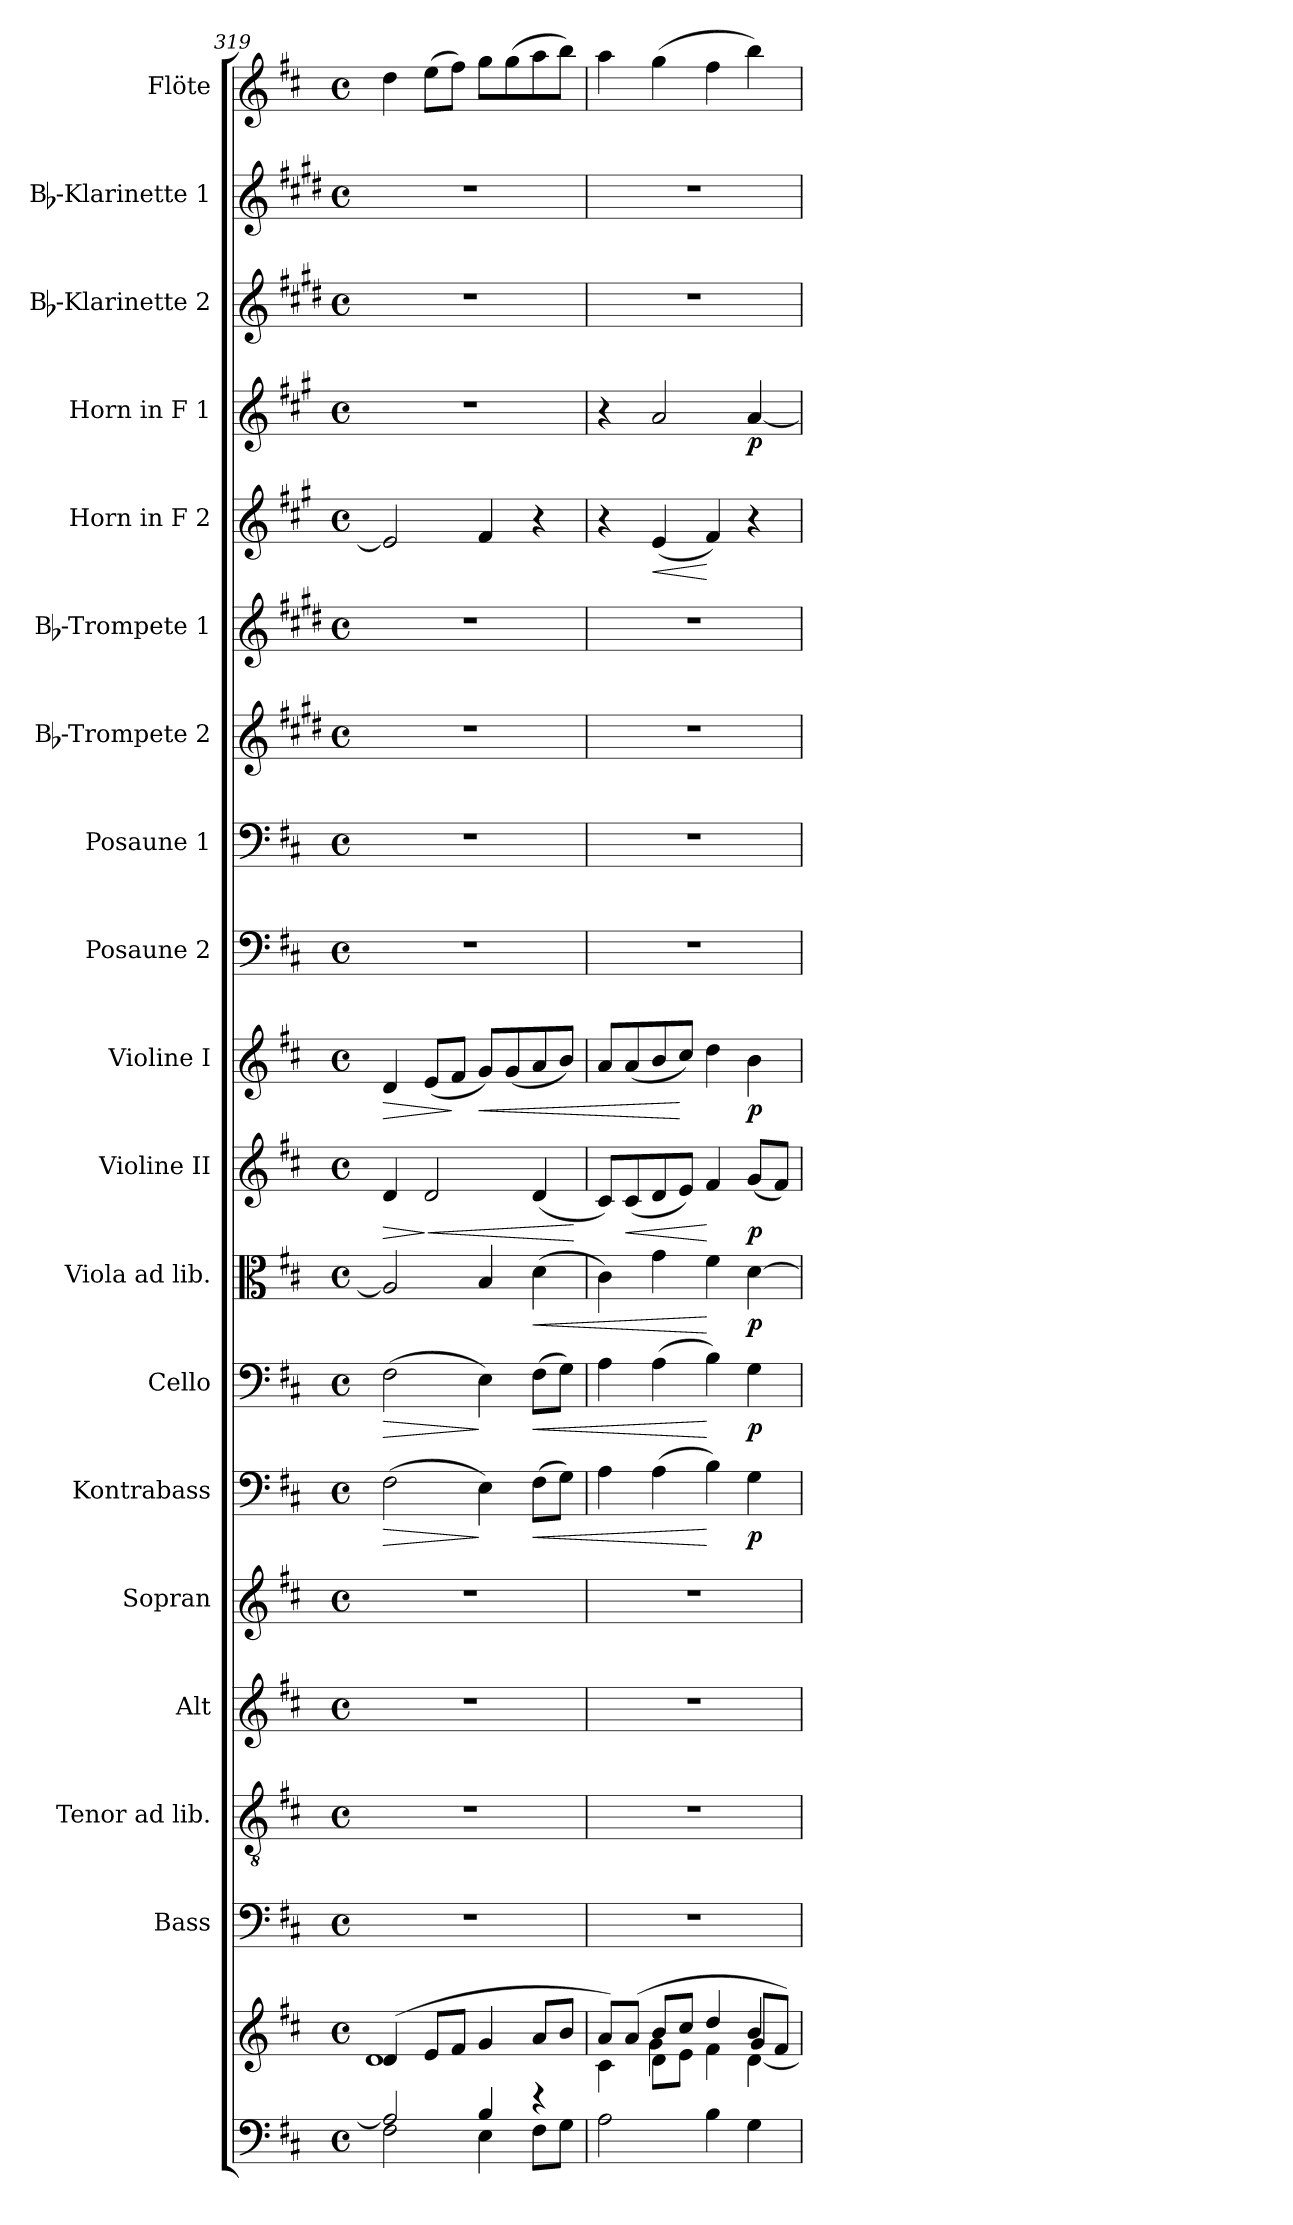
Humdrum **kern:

**kern	**kern	**kern	**kern	**kern	**kern	**kern	**dynam	**kern	**dynam	**kern	**dynam	**kern	**dynam	**kern	**dynam	**kern	**kern	**kern	**kern	**kern	**dynam	**kern	**dynam	**kern	**kern	**kern
*part19	*part19	*part18	*part17	*part16	*part15	*part14	*part14	*part13	*part13	*part12	*part12	*part11	*part11	*part10	*part10	*part9	*part8	*part7	*part6	*part5	*part5	*part4	*part4	*part3	*part2	*part1
*staff20	*staff19	*staff18	*staff17	*staff16	*staff15	*staff14	*staff14	*staff13	*staff13	*staff12	*staff12	*staff11	*staff11	*staff10	*staff10	*staff9	*staff8	*staff7	*staff6	*staff5	*staff5	*staff4	*staff4	*staff3	*staff2	*staff1
*	*	*I"Bass	*I"Tenor ad lib.	*I"Alt	*I"Sopran	*I"Kontrabass	*	*I"Cello	*	*I"Viola ad lib.	*	*I"Violine II	*	*I"Violine I	*	*I"Posaune 2	*I"Posaune 1	*I"Bb-Trompete 2	*I"Bb-Trompete 1	*I"Horn in F 2	*	*I"Horn in F 1	*	*I"Bb-Klarinette 2	*I"Bb-Klarinette 1	*I"Flöte
*	*	*I'B.	*I'T.	*I'A.	*I'S.	*I'Kb.	*	*	*	*I'Vla.	*	*I'Vl. II	*	*I'Vl. I	*	*I'Pos. 2	*I'Pos. 1	*I'Bb Trp. 2	*I'Bb Trp. 1	*	*	*	*	*I'Bb Kl. 2	*I'Bb Kl. 1	*I'Fl.
*clefF4	*clefG2	*clefF4	*clefGv2	*clefG2	*clefG2	*clefF4	*	*clefF4	*	*clefC3	*	*clefG2	*	*clefG2	*	*clefF4	*clefF4	*clefG2	*clefG2	*clefG2	*	*clefG2	*	*clefG2	*clefG2	*clefG2
*	*	*	*	*	*	*ITrd7c12	*	*	*	*	*	*	*	*	*	*	*	*ITrd1c2	*ITrd1c2	*ITrd4c7	*	*ITrd4c7	*	*ITrd1c2	*ITrd1c2	*
*k[f#c#]	*k[f#c#]	*k[f#c#]	*k[f#c#]	*k[f#c#]	*k[f#c#]	*k[f#c#]	*	*k[f#c#]	*	*k[f#c#]	*	*k[f#c#]	*	*k[f#c#]	*	*k[f#c#]	*k[f#c#]	*k[f#c#]	*k[f#c#]	*k[f#c#]	*	*k[f#c#]	*	*k[f#c#]	*k[f#c#]	*k[f#c#]
*D:	*D:	*D:	*D:	*D:	*D:	*D:	*	*D:	*	*D:	*	*D:	*	*D:	*	*D:	*D:	*D:	*D:	*D:	*	*D:	*	*D:	*D:	*D:
*M4/4	*M4/4	*M4/4	*M4/4	*M4/4	*M4/4	*M4/4	*	*M4/4	*	*M4/4	*	*M4/4	*	*M4/4	*	*M4/4	*M4/4	*M4/4	*M4/4	*M4/4	*	*M4/4	*	*M4/4	*M4/4	*M4/4
*met(c)	*met(c)	*met(c)	*met(c)	*met(c)	*met(c)	*met(c)	*	*met(c)	*	*met(c)	*	*met(c)	*	*met(c)	*	*met(c)	*met(c)	*met(c)	*met(c)	*met(c)	*	*met(c)	*	*met(c)	*met(c)	*met(c)
=319	=319	=319	=319	=319	=319	=319	=319	=319	=319	=319	=319	=319	=319	=319	=319	=319	=319	=319	=319	=319	=319	=319	=319	=319	=319	=319
*^	*^	*	*	*	*	*	*	*	*	*	*	*	*	*	*	*	*	*	*	*	*	*	*	*	*	*
!	!	!	!	!	!	!	!	!	!LO:HP:b	!	!LO:HP:b	!	!	!	!LO:HP:b	!	!LO:HP:b	!	!	!	!	!	!	!	!	!	!	!
2A/]	2F#\	(4d/	1d	1r	1r	1r	1r	(>2FF#\	>	(>2F#\	>	2A/]	.	4d/	>	4d/	>	1r	1r	1r	1r	2A/]	.	1r	.	1r	1r	4dd\
!	!	!	!	!	!	!	!	!	!	!	!	!	!	!	!LO:HP:n=1:b	!	!	!	!	!	!	!	!	!	!	!	!	!
.	.	8e/L	.	.	.	.	.	.	.	.	.	.	.	2d/	] <	(<8e/L	.	.	.	.	.	.	.	.	.	.	.	(>8ee\L
.	.	8f#/J	.	.	.	.	.	.	.	.	.	.	.	.	.	8f#/J	]	.	.	.	.	.	.	.	.	.	.	8ff#\J)
!	!	!	!	!	!	!	!	!	!	!	!	!	!	!	!	!	!LO:HP:b	!	!	!	!	!	!	!	!	!	!	!
4B/	4E\	4g/	.	.	.	.	.	4EE\)	]	4E\)	]	4B/	.	.	.	8g/L)	<	.	.	.	.	4B/	.	.	.	.	.	8gg\L
.	.	.	.	.	.	.	.	.	.	.	.	.	.	.	.	(<8g/	.	.	.	.	.	.	.	.	.	.	.	(>8gg\
!	!	!	!	!	!	!	!	!	!LO:HP:b	!	!LO:HP:b	!	!LO:HP:b	!	!	!	!	!	!	!	!	!	!	!	!	!	!	!
4rd	8F#\L	8a/L	.	.	.	.	.	(>8FF#\L	<	(>8F#\L	<	(>4d\	<	(<4d/	.	8a/	.	.	.	.	.	4r	.	.	.	.	.	8aa\
.	8G\J	8b/J	.	.	.	.	.	8GG\J)	.	8G\J)	.	.	.	.	.	8b/J)	.	.	.	.	.	.	.	.	.	.	.	8bb\J)
*v	*v	*	*	*	*	*	*	*	*	*	*	*	*	*	*	*	*	*	*	*	*	*	*	*	*	*	*	*
*	*v	*v	*	*	*	*	*	*	*	*	*	*	*	*	*	*	*	*	*	*	*	*	*	*	*	*	*
.	.	.	.	.	.	.	.	.	.	.	.	.	[	.	.	.	.	.	.	.	.	.	.	.	.	.
=320	=320	=320	=320	=320	=320	=320	=320	=320	=320	=320	=320	=320	=320	=320	=320	=320	=320	=320	=320	=320	=320	=320	=320	=320	=320	=320
*	*^	*	*	*	*	*	*	*	*	*	*	*	*	*	*	*	*	*	*	*	*	*	*	*	*	*
*	*	*^	*	*	*	*	*	*	*	*	*	*	*	*	*	*	*	*	*	*	*	*	*	*	*	*	*
2A\	8a/L)	4c#\	4ryy	1r	1r	1r	1r	4AA\	.	4A\	.	4c#\)	.	8c#/L)	.	8a/L	.	1r	1r	1r	1r	4r	.	4r	.	1r	1r	4aa\
!	!	!	!	!	!	!	!	!	!	!	!	!	!	!	!LO:HP:b	!	!	!	!	!	!	!	!	!	!	!	!	!
.	(8a/J	.	.	.	.	.	.	.	.	.	.	.	.	(<8c#/	<	(<8a/	.	.	.	.	.	.	.	.	.	.	.	.
!	!	!	!	!	!	!	!	!	!	!	!	!	!	!	!	!	!	!	!	!	!	!	!LO:HP:b	!	!	!	!	!
.	8b/L	8d\L	4g\	.	.	.	.	(>4AA\	.	(>4A\	.	4g\	.	8d/	.	8b/	.	.	.	.	.	(<4A/	<	2d/	.	.	.	(>4gg\
.	8cc#/J	8e\J	.	.	.	.	.	.	.	.	.	.	.	8e/J)	.	8cc#/J)	[	.	.	.	.	.	.	.	.	.	.	.
4B\	4dd/	4f#\	4ryy	.	.	.	.	4BB\)	[	4B\)	[	4f#\	[	4f#/	[	4dd\	.	.	.	.	.	4B/)	[	.	.	.	.	4ff#\
!	!	!	!	!	!	!	!	!	!LO:DY:b	!	!LO:DY:b	!	!LO:DY:b	!	!LO:DY:b	!	!LO:DY:b	!	!	!	!	!	!	!	!LO:DY:b	!	!	!
4G\	4b/	[<4d\	8g/L	.	.	.	.	4GG\	p	4G\	p	[4d\	p	(<8g/L	p	4b\	p	.	.	.	.	4r	.	[4d/	p	.	.	4bb\)
.	.	.	8f#/J)	.	.	.	.	.	.	.	.	.	.	8f#/J)	.	.	.	.	.	.	.	.	.	.	.	.	.	.
*	*v	*v	*v	*	*	*	*	*	*	*	*	*	*	*	*	*	*	*	*	*	*	*	*	*	*	*	*	*
=	=	=	=	=	=	=	=	=	=	=	=	=	=	=	=	=	=	=	=	=	=	=	=	=	=	=
*-	*-	*-	*-	*-	*-	*-	*-	*-	*-	*-	*-	*-	*-	*-	*-	*-	*-	*-	*-	*-	*-	*-	*-	*-	*-	*-
